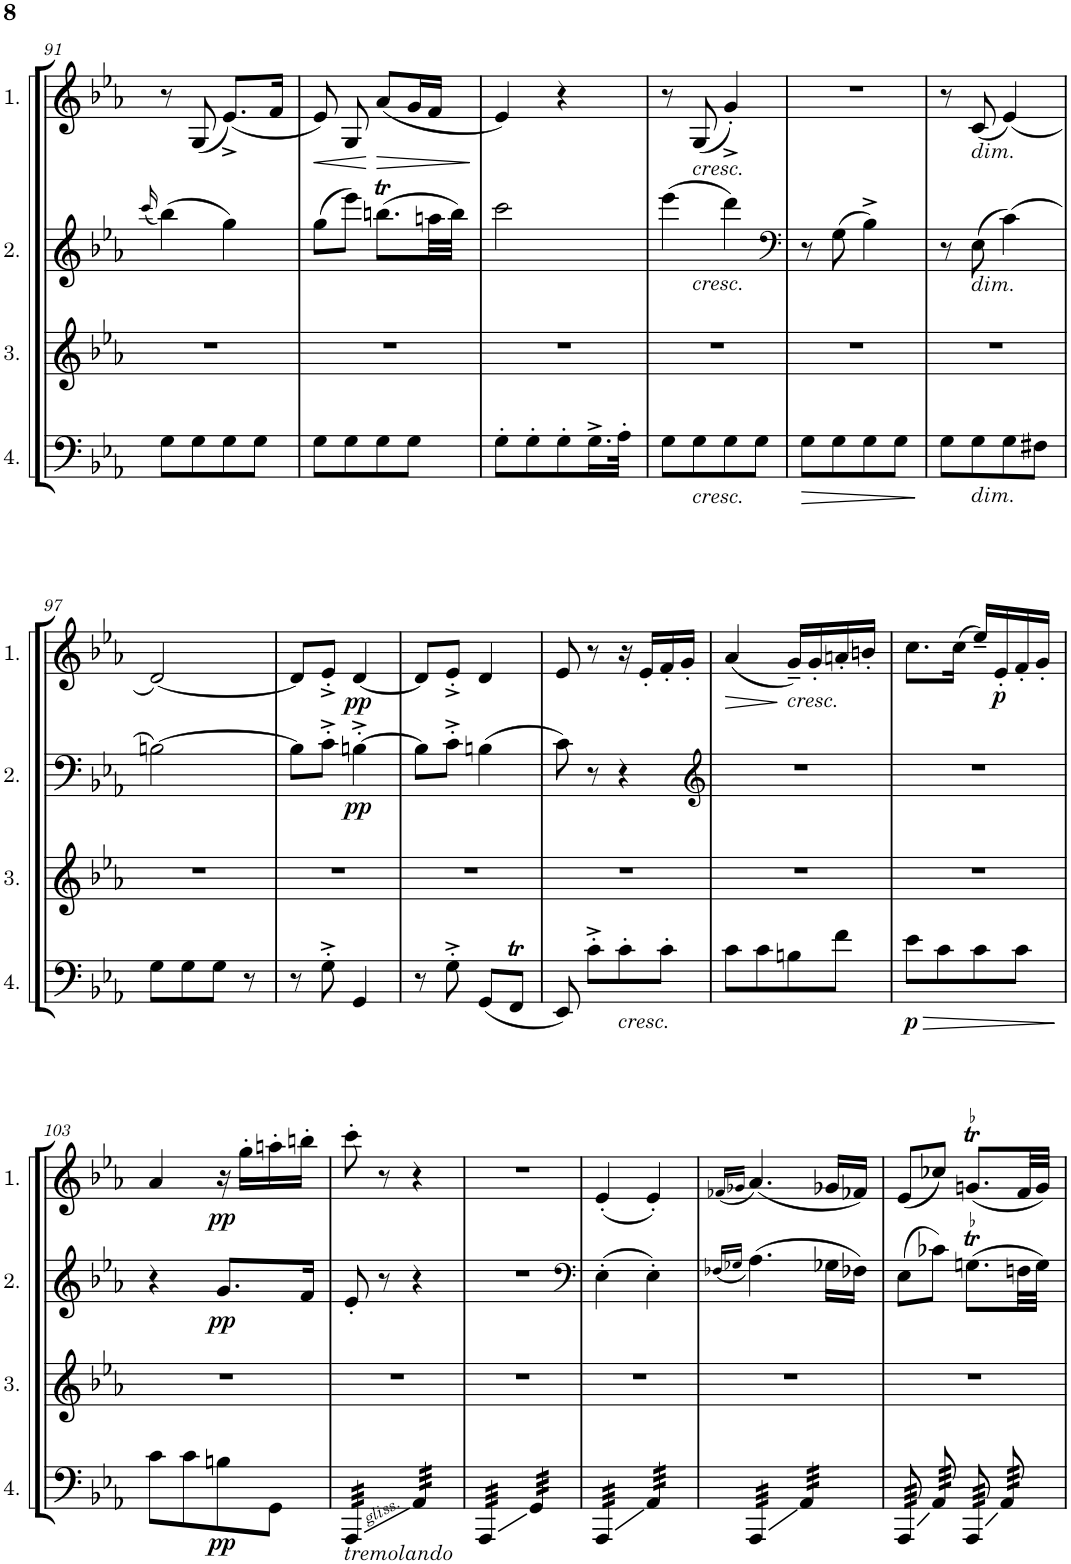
**kern	**dynam	**kern	**kern	**dynam	**kern	**dynam
*part4	*part4	*part3	*part2	*part2	*part1	*part1
*staff4	*staff4	*staff3	*staff2	*staff2	*staff1	*staff1
*I"Cello 4	*	*I"Cello 3	*I"Cello 2	*	*I"Cello 1	*
!!LO:PB:g=z
*clefF4	*	*clefG2	*clefG2	*	*clefG2	*
*k[b-e-a-]	*	*k[b-e-a-]	*k[b-e-a-]	*	*k[b-e-a-]	*
*M2/4	*	*M2/4	*M2/4	*	*M2/4	*
=91	=91	=91	=91	=91	=91	=91
.	.	.	(16qccc/	.	.	.
8G\L	.	2r	(4bb-\)	.	8r	.
8G\	.	.	.	.	(8G/	.
8G\	.	.	4gg\)	.	(8.e-^/L)	.
8G\J	.	.	.	.	.	.
.	.	.	.	.	16f/Jk	.
=92	=92	=92	=92	=92	=92	=92
!	!	!	!	!	!	!LO:HP:b
8G\L	.	2r	(8gg\L	.	8e-/)	<
8G\	.	.	8eee-\J)	.	8G/	.
!	!	!	!	!	!	!LO:HP:n=1:b
8G\	.	.	(8.bbnt\L	.	(8a-/L	[ >
8G\J	.	.	.	.	16g/L	.
.	.	.	32aan\LL	.	16f/JJ	.
.	.	.	32bb\JJJ)	.	.	.
.	.	.	.	.	.	]
=93	=93	=93	=93	=93	=93	=93
8G'\L	.	2r	2ccc\	.	4e-/)	.
8G'\	.	.	.	.	.	.
8G'\	.	.	.	.	4r	.
16.G^\L	.	.	.	.	.	.
32A-'\JJk	.	.	.	.	.	.
=94	=94	=94	=94	=94	=94	=94
!	!	!	!LO:TX:b:i:t=cresc.	!	!	!
8G\L	.	2r	(4eee-\	.	8r	.
!	!	!	!	!	!LO:TX:b:i:t=cresc.	!
!LO:TX:b:i:t=cresc.	!	!	!	!	!	!
8G\	.	.	.	.	(8G/	.
8G\	.	.	4ddd\)	.	4g'^/)	.
8G\J	.	.	.	.	.	.
=95	=95	=95	=95	=95	=95	=95
*	*	*	*clefF4	*	*	*
!	!LO:HP:b	!	!	!	!	!
8G\L	>	2r	8r	.	2r	.
8G\	.	.	(8G\	.	.	.
8G\	.	.	4B-^\)	.	.	.
8G\J	.	.	.	.	.	.
.	]	.	.	.	.	.
=96	=96	=96	=96	=96	=96	=96
8G\L	.	2r	8r	.	8r	.
!	!	!	!	!	!LO:TX:b:i:t=dim.	!
!	!	!	!LO:TX:b:i:t=dim.	!	!	!
!LO:TX:b:i:t=dim.	!	!	!	!	!	!
8G\	.	.	(8E-\	.	(8c/	.
8G\	.	.	(4c\)	.	(4e-/)	.
8F#X\J	.	.	.	.	.	.
!!LO:LB:g=z
=97	=97	=97	=97	=97	=97	=97
8G\L	.	2r	[2Bn\)	.	[2d/)	.
8G\	.	.	.	.	.	.
8G\J	.	.	.	.	.	.
8r	.	.	.	.	.	.
=98	=98	=98	=98	=98	=98	=98
8r	.	2r	8B\L]	.	8d/L]	.
8G'^\	.	.	8c'^\J	.	8e-'^/J	.
!	!	!	!	!LO:DY:b	!	!LO:DY:b
4GG/	.	.	[4Bn'^\	pp	[4d/	pp
=99	=99	=99	=99	=99	=99	=99
8r	.	2r	8B\L]	.	8d/L]	.
8G'^\	.	.	8c'^\J	.	8e-'^/J	.
(8GG/L	.	.	(4Bn\	.	4d/	.
8FFT/J	.	.	.	.	.	.
=100	=100	=100	=100	=100	=100	=100
8EE-/)	.	2r	8c\)	.	8e-/	.
8c'^\L	.	.	8r	.	8r	.
!LO:TX:b:i:t=cresc.	!	!	!	!	!	!
8c'\	.	.	4r	.	16r	.
.	.	.	.	.	16e-'/LL	.
8c'\J	.	.	.	.	16f'/	.
.	.	.	.	.	16g'/JJ	.
=101	=101	=101	=101	=101	=101	=101
*	*	*	*clefG2	*	*	*
!	!	!	!	!	!	!LO:HP:b
8c\L	.	2r	2r	.	(4a-/	>
8c\	.	.	.	.	.	.
!	!	!	!	!	!LO:TX:b:i:t=cresc.	!
8Bn\	.	.	.	.	16g~/LL)	]
.	.	.	.	.	16g'/	.
8f\J	.	.	.	.	16an'/	.
.	.	.	.	.	16bn'/JJ	.
=102	=102	=102	=102	=102	=102	=102
!	!LO:HP:b	!	!	!	!	!
!	!LO:DY:n=1:b	!	!	!	!	!
8e-\L	> p	2r	2r	.	8.cc\L	.
8c\	.	.	.	.	.	.
.	.	.	.	.	(16cc\Jk	.
8c\	.	.	.	.	16ee-~/LL)	.
!	!	!	!	!	!	!LO:DY:b
.	.	.	.	.	16e-'/	p
8c\J	.	.	.	.	16f'/	.
.	.	.	.	.	16g'/JJ	.
.	]	.	.	.	.	.
!!LO:LB:g=z
=103	=103	=103	=103	=103	=103	=103
8c\L	.	2r	4r	.	4a-/	.
8c\	.	.	.	.	.	.
!	!LO:DY:b	!	!	!LO:DY:b	!	!LO:DY:b
8Bn\	pp	.	8.g/L	pp	16r	pp
.	.	.	.	.	16gg'\LL	.
8GG\J	.	.	.	.	16aan'\	.
.	.	.	16f/Jk	.	16bbn'\JJ	.
=104	=104	=104	=104	=104	=104	=104
!LO:TX:b:i:t=tremolando	!	!	!	!	!	!
*tremolo	*	*	*	*	*	*
32AAA-/LLL	.	2r	8e-'/	.	8ccc'\	.
32AAA-/	.	.	.	.	.	.
32AAA-/	.	.	.	.	.	.
32AAA-/	.	.	.	.	.	.
32AAA-/	.	.	8r	.	8r	.
32AAA-/	.	.	.	.	.	.
32AAA-/	.	.	.	.	.	.
32AAA-/JJJ	.	.	.	.	.	.
32AA-/LLL	.	.	4r	.	4r	.
32AA-/	.	.	.	.	.	.
32AA-/	.	.	.	.	.	.
32AA-/	.	.	.	.	.	.
32AA-/	.	.	.	.	.	.
32AA-/	.	.	.	.	.	.
32AA-/	.	.	.	.	.	.
32AA-/JJJ	.	.	.	.	.	.
=105	=105	=105	=105	=105	=105	=105
32AAA-/LLL	.	2r	2r	.	2r	.
32AAA-/	.	.	.	.	.	.
32AAA-/	.	.	.	.	.	.
32AAA-/	.	.	.	.	.	.
32AAA-/	.	.	.	.	.	.
32AAA-/	.	.	.	.	.	.
32AAA-/	.	.	.	.	.	.
32AAA-/JJJ	.	.	.	.	.	.
32GG/LLL	.	.	.	.	.	.
32GG/	.	.	.	.	.	.
32GG/	.	.	.	.	.	.
32GG/	.	.	.	.	.	.
32GG/	.	.	.	.	.	.
32GG/	.	.	.	.	.	.
32GG/	.	.	.	.	.	.
32GG/JJJ	.	.	.	.	.	.
=106	=106	=106	=106	=106	=106	=106
*	*	*	*clefF4	*	*	*
32AAA-/LLL	.	2r	(4E-'\	.	(4e-'/	.
32AAA-/	.	.	.	.	.	.
32AAA-/	.	.	.	.	.	.
32AAA-/	.	.	.	.	.	.
32AAA-/	.	.	.	.	.	.
32AAA-/	.	.	.	.	.	.
32AAA-/	.	.	.	.	.	.
32AAA-/JJJ	.	.	.	.	.	.
32AA-/LLL	.	.	4E-'\)	.	4e-'/)	.
32AA-/	.	.	.	.	.	.
32AA-/	.	.	.	.	.	.
32AA-/	.	.	.	.	.	.
32AA-/	.	.	.	.	.	.
32AA-/	.	.	.	.	.	.
32AA-/	.	.	.	.	.	.
32AA-/JJJ	.	.	.	.	.	.
=107	=107	=107	=107	=107	=107	=107
.	.	.	(16qF-X/LL	.	(16qf-X/LL	.
.	.	.	16qG-X/JJ	.	16qg-X/JJ	.
32AAA-/LLL	.	2r	(4.A-\)	.	(4.a-/)	.
32AAA-/	.	.	.	.	.	.
32AAA-/	.	.	.	.	.	.
32AAA-/	.	.	.	.	.	.
32AAA-/	.	.	.	.	.	.
32AAA-/	.	.	.	.	.	.
32AAA-/	.	.	.	.	.	.
32AAA-/JJJ	.	.	.	.	.	.
32AA-/LLL	.	.	.	.	.	.
32AA-/	.	.	.	.	.	.
32AA-/	.	.	.	.	.	.
32AA-/	.	.	.	.	.	.
32AA-/	.	.	16G-X\LL	.	16g-X/LL	.
32AA-/	.	.	.	.	.	.
32AA-/	.	.	16F-X\JJ)	.	16f-X/JJ)	.
32AA-/JJJ	.	.	.	.	.	.
=108	=108	=108	=108	=108	=108	=108
64AAA-/	.	2r	(8E-\L	.	(8e-/L	.
64AAA-/	.	.	.	.	.	.
64AAA-/	.	.	.	.	.	.
64AAA-/	.	.	.	.	.	.
64AAA-/	.	.	.	.	.	.
64AAA-/	.	.	.	.	.	.
64AAA-/	.	.	.	.	.	.
64AAA-/	.	.	.	.	.	.
64AA-/	.	.	8c-X\J)	.	8cc-X/J)	.
64AA-/	.	.	.	.	.	.
64AA-/	.	.	.	.	.	.
64AA-/	.	.	.	.	.	.
64AA-/	.	.	.	.	.	.
64AA-/	.	.	.	.	.	.
64AA-/	.	.	.	.	.	.
64AA-/	.	.	.	.	.	.
!	!	!	!LO:TR:acc=-	!	!LO:TR:acc=-	!
64AAA-/	.	.	(8.Gnt\L	.	(8.gnt/L	.
64AAA-/	.	.	.	.	.	.
64AAA-/	.	.	.	.	.	.
64AAA-/	.	.	.	.	.	.
64AAA-/	.	.	.	.	.	.
64AAA-/	.	.	.	.	.	.
64AAA-/	.	.	.	.	.	.
64AAA-/	.	.	.	.	.	.
64AA-/	.	.	.	.	.	.
64AA-/	.	.	.	.	.	.
64AA-/	.	.	.	.	.	.
64AA-/	.	.	.	.	.	.
64AA-/	.	.	32Fn\LL	.	32f/LL	.
64AA-/	.	.	.	.	.	.
64AA-/	.	.	32G\JJJ)	.	32g/JJJ)	.
64AA-/	.	.	.	.	.	.
*Xtremolo	*	*	*	*	*	*
=	=	=	=	=	=	=
*-	*-	*-	*-	*-	*-	*-
